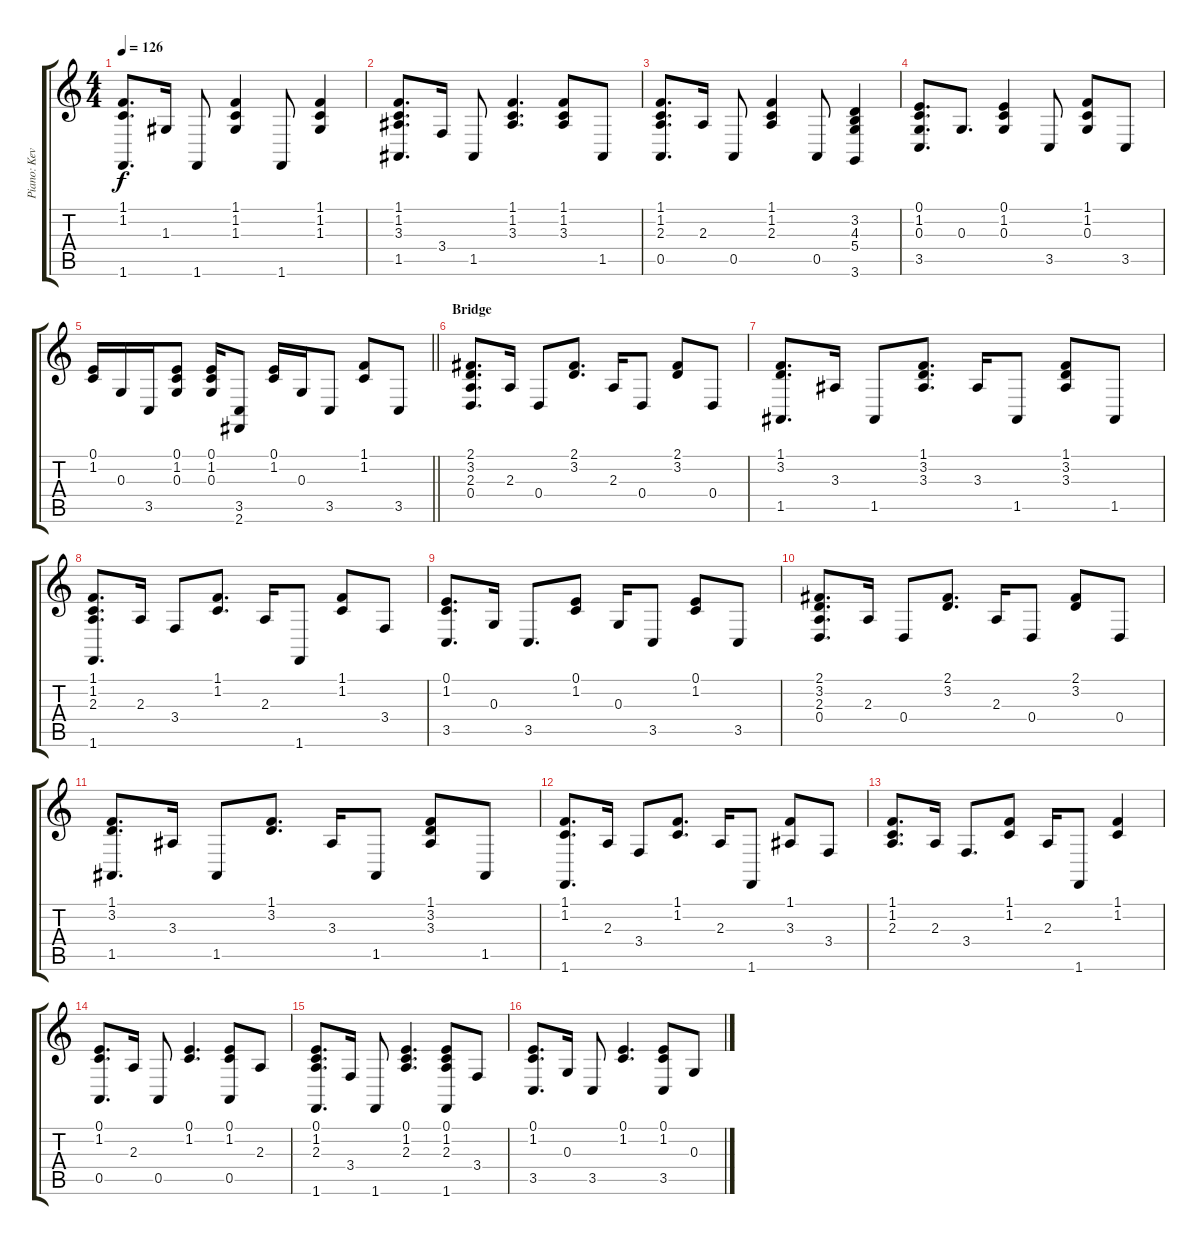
\track ("Piano: Kevin" "Piano: Kev") {instrument electricgrandpiano}
\staff {score tabs}
\tuning (E4 B3 G3 D3 A2 E2) {hide}
\ts (4 4)
\tempo 126
\clef g2
\ks c
(1.1 1.2 1.6).8{d dy f} 1.3.16 1.6.8 (1.1 1.2 1.3).4 1.6.8 (1.1 1.2 1.3).4 |
(1.1 1.2 3.3 1.5).8{d} 3.4.16 1.5.8 (1.1 1.2 3.3).4{d} (1.1 1.2 3.3).8 1.5.8 |
(1.1 1.2 2.3 0.5).8{d} 2.3.16 0.5.8 (1.1 1.2 2.3).4 0.5.8 (3.2 4.3 5.4 3.6).4 |
(0.1 1.2 0.3 3.5).8{d} 0.3.8{d} (0.1 1.2 0.3).4 3.5.8 (1.1 1.2 0.3).8 3.5.8 |
\barLineRight lightlight
(0.1 1.2).16 0.3.16 3.5.16 (0.1 1.2 0.3).8 (0.1 1.2 0.3).16 (3.5 2.6).8 (0.1 1.2).16 0.3.16 3.5.8 (1.1 1.2).8 3.5.8 |
\section ("" "Bridge")
(2.1 3.2 2.3 0.4).8{d} 2.3.16 0.4.8 (2.1 3.2).8{d} 2.3.16 0.4.8 (2.1 3.2).8 0.4.8 |
(1.1 3.2 1.5).8{d} 3.3.16 1.5.8 (1.1 3.2 3.3).8{d} 3.3.16 1.5.8 (1.1 3.2 3.3).8 1.5.8 |
(1.1 1.2 2.3 1.6).8{d} 2.3.16 3.4.8 (1.1 1.2).8{d} 2.3.16 1.6.8 (1.1 1.2).8 3.4.8 |
(0.1 1.2 3.5).8{d} 0.3.16 3.5.8{d} (0.1 1.2).8 0.3.16 3.5.8 (0.1 1.2).8 3.5.8 |
(2.1 3.2 2.3 0.4).8{d} 2.3.16 0.4.8 (2.1 3.2).8{d} 2.3.16 0.4.8 (2.1 3.2).8 0.4.8 |
(1.1 3.2 1.5).8{d} 3.3.16 1.5.8 (1.1 3.2).8{d} 3.3.16 1.5.8 (1.1 3.2 3.3).8 1.5.8 |
(1.1 1.2 1.6).8{d} 2.3.16 3.4.8 (1.1 1.2).8{d} 2.3.16 1.6.8 (1.1 3.3).8 3.4.8 |
(1.1 1.2 2.3).8{d} 2.3.16 3.4.8{d} (1.1 1.2).8 2.3.16 1.6.8 (1.1 1.2).4 |
(0.1 1.2 0.5).8{d} 2.3.16 0.5.8 (0.1 1.2).4{d} (0.1 1.2 0.5).8 2.3.8 |
(0.1 1.2 2.3 1.6).8{d} 3.4.16 1.6.8 (0.1 1.2 2.3).4{d} (0.1 1.2 2.3 1.6).8 3.4.8 |
(0.1 1.2 3.5).8{d} 0.3.16 3.5.8 (0.1 1.2).4{d} (0.1 1.2 3.5).8 0.3.8
